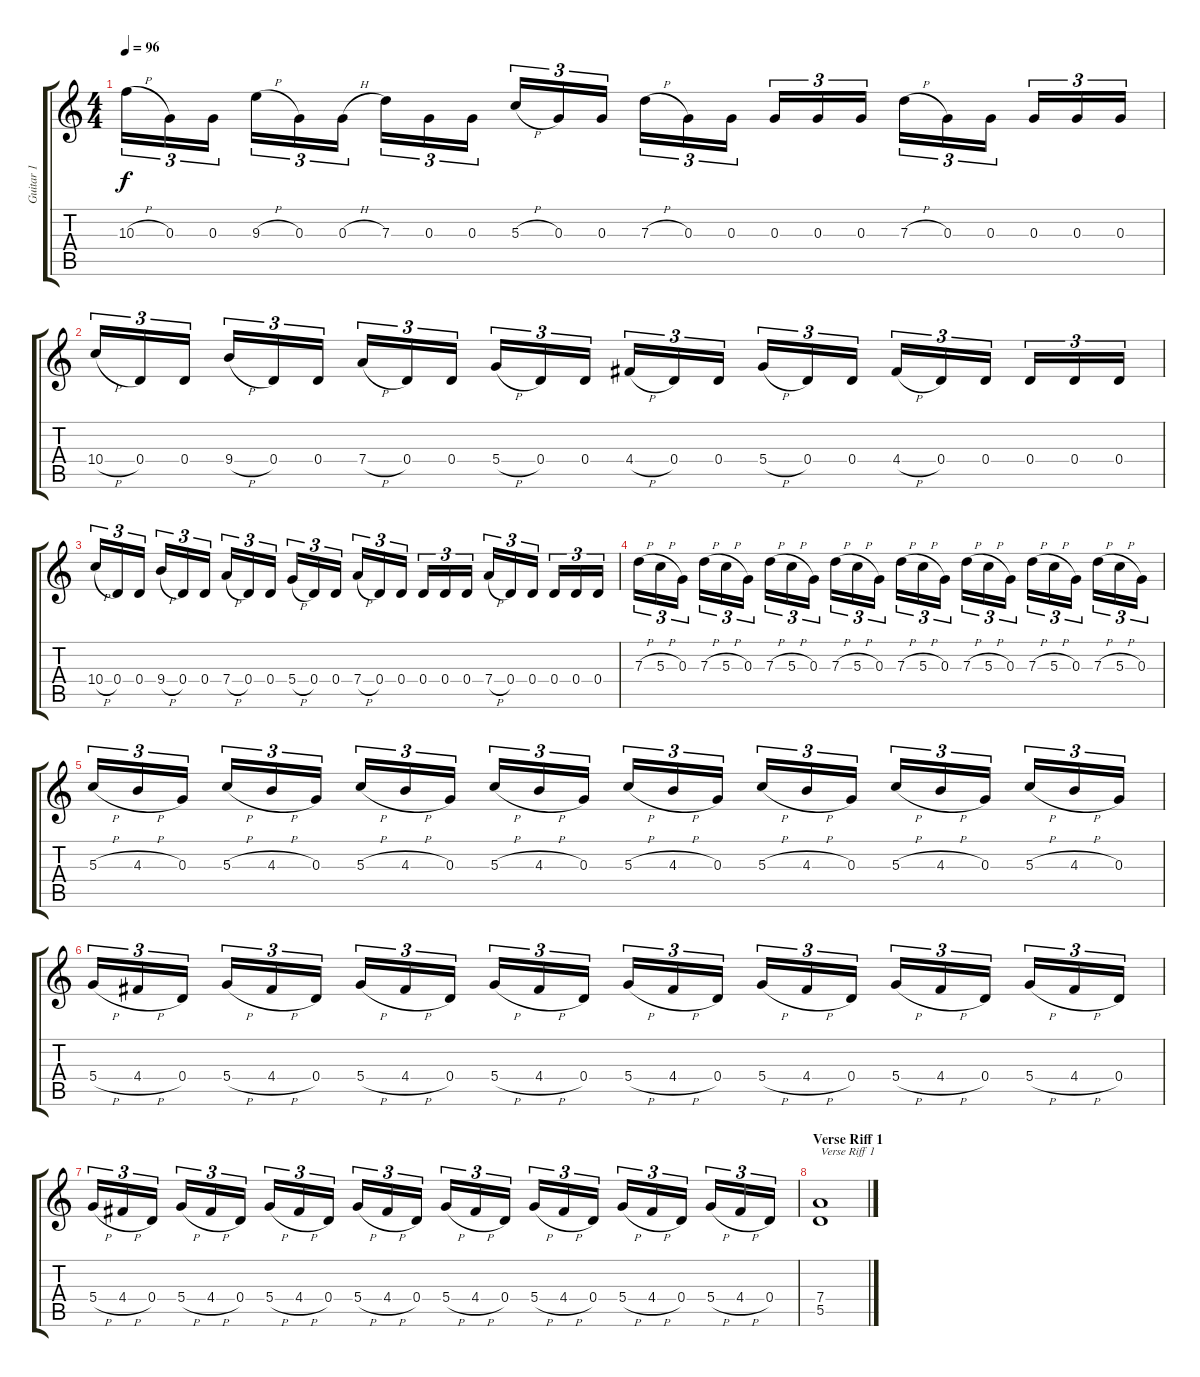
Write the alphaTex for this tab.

\track ("Guitar 1" "Guitar 1") {instrument distortionguitar}
\staff {score tabs}
\tuning (E4 B3 G3 D3 A2 E2) {hide}
\ts (4 4)
\tempo 96
\clef g2
\ks c
10.3{h}.16{tu (3 2) dy f} 0.3.16{tu (3 2)} 0.3.16{tu (3 2)} 9.3{h}.16{tu (3 2)} 0.3.16{tu (3 2)} 0.3{h}.16{tu (3 2)} 7.3.16{tu (3 2)} 0.3.16{tu (3 2)} 0.3.16{tu (3 2)} 5.3{h}.16{tu (3 2)} 0.3.16{tu (3 2)} 0.3.16{tu (3 2)} 7.3{h}.16{tu (3 2)} 0.3.16{tu (3 2)} 0.3.16{tu (3 2)} 0.3.16{tu (3 2)} 0.3.16{tu (3 2)} 0.3.16{tu (3 2)} 7.3{h}.16{tu (3 2)} 0.3.16{tu (3 2)} 0.3.16{tu (3 2)} 0.3.16{tu (3 2)} 0.3.16{tu (3 2)} 0.3.16{tu (3 2)} |
10.4{h}.16{tu (3 2)} 0.4.16{tu (3 2)} 0.4.16{tu (3 2)} 9.4{h}.16{tu (3 2)} 0.4.16{tu (3 2)} 0.4.16{tu (3 2)} 7.4{h}.16{tu (3 2)} 0.4.16{tu (3 2)} 0.4.16{tu (3 2)} 5.4{h}.16{tu (3 2)} 0.4.16{tu (3 2)} 0.4.16{tu (3 2)} 4.4{h}.16{tu (3 2)} 0.4.16{tu (3 2)} 0.4.16{tu (3 2)} 5.4{h}.16{tu (3 2)} 0.4.16{tu (3 2)} 0.4.16{tu (3 2)} 4.4{h}.16{tu (3 2)} 0.4.16{tu (3 2)} 0.4.16{tu (3 2)} 0.4.16{tu (3 2)} 0.4.16{tu (3 2)} 0.4.16{tu (3 2)} |
10.4{h}.16{tu (3 2)} 0.4.16{tu (3 2)} 0.4.16{tu (3 2)} 9.4{h}.16{tu (3 2)} 0.4.16{tu (3 2)} 0.4.16{tu (3 2)} 7.4{h}.16{tu (3 2)} 0.4.16{tu (3 2)} 0.4.16{tu (3 2)} 5.4{h}.16{tu (3 2)} 0.4.16{tu (3 2)} 0.4.16{tu (3 2)} 7.4{h}.16{tu (3 2)} 0.4.16{tu (3 2)} 0.4.16{tu (3 2)} 0.4.16{tu (3 2)} 0.4.16{tu (3 2)} 0.4.16{tu (3 2)} 7.4{h}.16{tu (3 2)} 0.4.16{tu (3 2)} 0.4.16{tu (3 2)} 0.4.16{tu (3 2)} 0.4.16{tu (3 2)} 0.4.16{tu (3 2)} |
7.3{h}.16{tu (3 2)} 5.3{h}.16{tu (3 2)} 0.3.16{tu (3 2)} 7.3{h}.16{tu (3 2)} 5.3{h}.16{tu (3 2)} 0.3.16{tu (3 2)} 7.3{h}.16{tu (3 2)} 5.3{h}.16{tu (3 2)} 0.3.16{tu (3 2)} 7.3{h}.16{tu (3 2)} 5.3{h}.16{tu (3 2)} 0.3.16{tu (3 2)} 7.3{h}.16{tu (3 2)} 5.3{h}.16{tu (3 2)} 0.3.16{tu (3 2)} 7.3{h}.16{tu (3 2)} 5.3{h}.16{tu (3 2)} 0.3.16{tu (3 2)} 7.3{h}.16{tu (3 2)} 5.3{h}.16{tu (3 2)} 0.3.16{tu (3 2)} 7.3{h}.16{tu (3 2)} 5.3{h}.16{tu (3 2)} 0.3.16{tu (3 2)} |
5.3{h}.16{tu (3 2)} 4.3{h}.16{tu (3 2)} 0.3.16{tu (3 2)} 5.3{h}.16{tu (3 2)} 4.3{h}.16{tu (3 2)} 0.3.16{tu (3 2)} 5.3{h}.16{tu (3 2)} 4.3{h}.16{tu (3 2)} 0.3.16{tu (3 2)} 5.3{h}.16{tu (3 2)} 4.3{h}.16{tu (3 2)} 0.3.16{tu (3 2)} 5.3{h}.16{tu (3 2)} 4.3{h}.16{tu (3 2)} 0.3.16{tu (3 2)} 5.3{h}.16{tu (3 2)} 4.3{h}.16{tu (3 2)} 0.3.16{tu (3 2)} 5.3{h}.16{tu (3 2)} 4.3{h}.16{tu (3 2)} 0.3.16{tu (3 2)} 5.3{h}.16{tu (3 2)} 4.3{h}.16{tu (3 2)} 0.3.16{tu (3 2)} |
5.4{h}.16{tu (3 2)} 4.4{h}.16{tu (3 2)} 0.4.16{tu (3 2)} 5.4{h}.16{tu (3 2)} 4.4{h}.16{tu (3 2)} 0.4.16{tu (3 2)} 5.4{h}.16{tu (3 2)} 4.4{h}.16{tu (3 2)} 0.4.16{tu (3 2)} 5.4{h}.16{tu (3 2)} 4.4{h}.16{tu (3 2)} 0.4.16{tu (3 2)} 5.4{h}.16{tu (3 2)} 4.4{h}.16{tu (3 2)} 0.4.16{tu (3 2)} 5.4{h}.16{tu (3 2)} 4.4{h}.16{tu (3 2)} 0.4.16{tu (3 2)} 5.4{h}.16{tu (3 2)} 4.4{h}.16{tu (3 2)} 0.4.16{tu (3 2)} 5.4{h}.16{tu (3 2)} 4.4{h}.16{tu (3 2)} 0.4.16{tu (3 2)} |
5.4{h}.16{tu (3 2)} 4.4{h}.16{tu (3 2)} 0.4.16{tu (3 2)} 5.4{h}.16{tu (3 2)} 4.4{h}.16{tu (3 2)} 0.4.16{tu (3 2)} 5.4{h}.16{tu (3 2)} 4.4{h}.16{tu (3 2)} 0.4.16{tu (3 2)} 5.4{h}.16{tu (3 2)} 4.4{h}.16{tu (3 2)} 0.4.16{tu (3 2)} 5.4{h}.16{tu (3 2)} 4.4{h}.16{tu (3 2)} 0.4.16{tu (3 2)} 5.4{h}.16{tu (3 2)} 4.4{h}.16{tu (3 2)} 0.4.16{tu (3 2)} 5.4{h}.16{tu (3 2)} 4.4{h}.16{tu (3 2)} 0.4.16{tu (3 2)} 5.4{h}.16{tu (3 2)} 4.4{h}.16{tu (3 2)} 0.4.16{tu (3 2)} |
\section ("" "Verse Riff 1")
(7.4 5.5).1{txt "Verse Riff 1"}
